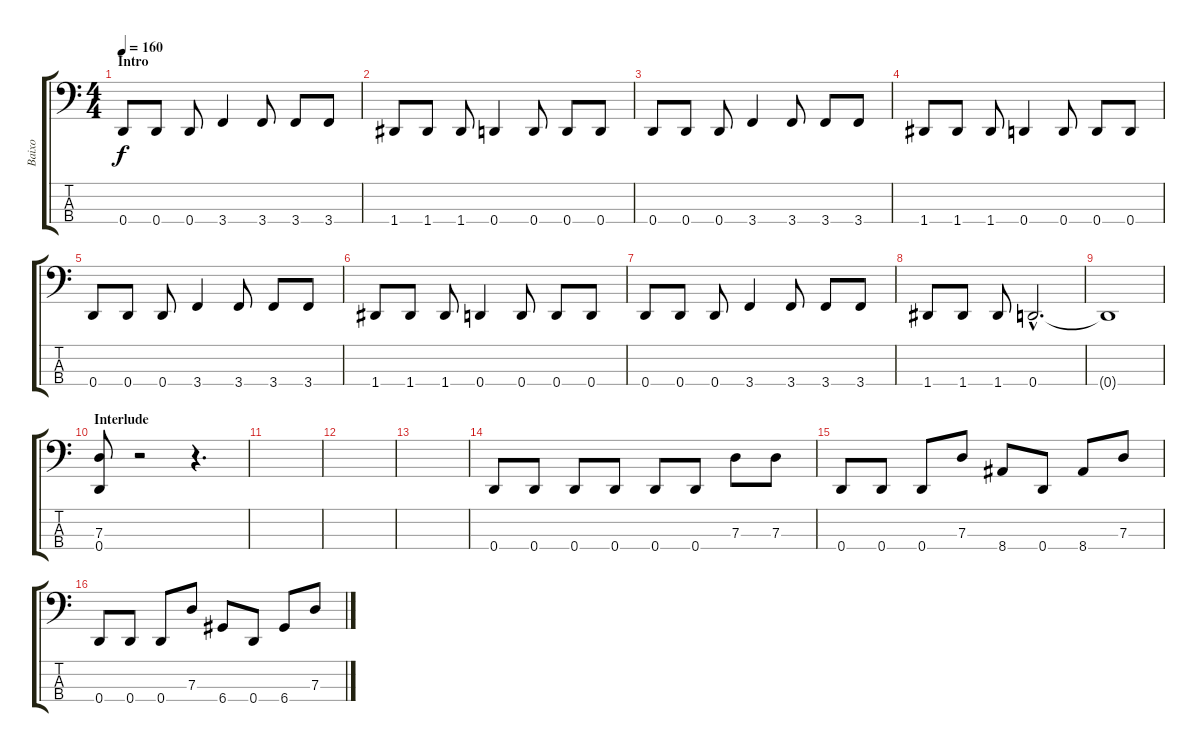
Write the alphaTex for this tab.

\track ("Baixo" "Baixo") {instrument electricbassfinger}
\staff {score tabs}
\tuning (F2 C2 G1 D1) {hide}
\ts (4 4)
\section ("" "Intro")
\tempo 160
\clef f4
\ks c
0.4.8{dy f instrument electricbassfinger} 0.4.8 0.4.8 3.4.4 3.4.8 3.4.8 3.4.8 |
1.4.8 1.4.8 1.4.8 0.4.4 0.4.8 0.4.8 0.4.8 |
0.4.8 0.4.8 0.4.8 3.4.4 3.4.8 3.4.8 3.4.8 |
1.4.8 1.4.8 1.4.8 0.4.4 0.4.8 0.4.8 0.4.8 |
0.4.8 0.4.8 0.4.8 3.4.4 3.4.8 3.4.8 3.4.8 |
1.4.8 1.4.8 1.4.8 0.4.4 0.4.8 0.4.8 0.4.8 |
0.4.8 0.4.8 0.4.8 3.4.4 3.4.8 3.4.8 3.4.8 |
1.4.8 1.4.8 1.4.8 0.4{hac}.2{d} |
0.4{t}.1 |
\section ("" "Interlude")
(7.3 0.4).8 r.2 r.4{d} |
|
|
|
0.4.8 0.4.8 0.4.8 0.4.8 0.4.8 0.4.8 7.3.8 7.3.8 |
0.4.8 0.4.8 0.4.8 7.3.8 8.4.8 0.4.8 8.4.8 7.3.8 |
0.4.8 0.4.8 0.4.8 7.3.8 6.4.8 0.4.8 6.4.8 7.3.8
